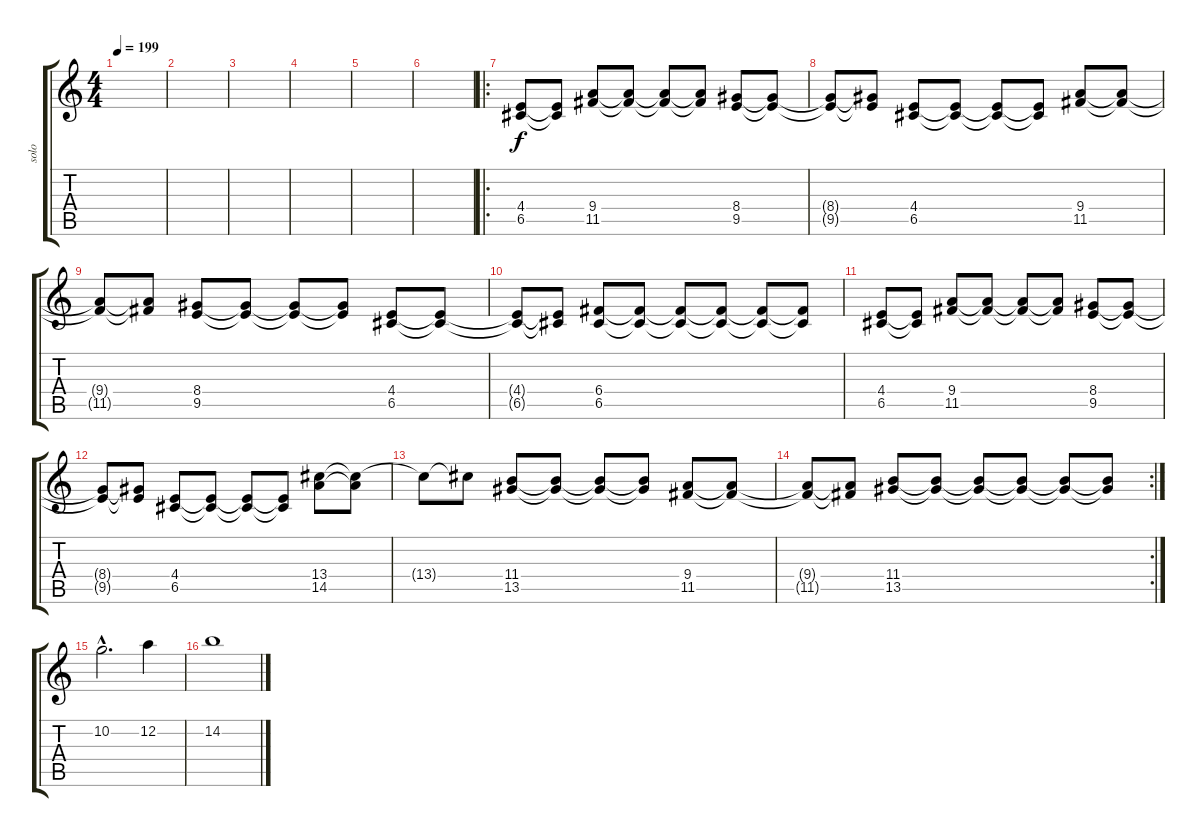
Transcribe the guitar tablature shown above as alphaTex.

\track ("solo" "solo") {instrument distortionguitar}
\staff {score tabs}
\tuning (D4 A3 F3 C3 G2 D2) {hide}
\ts (4 4)
\tempo 199
\clef g2
\ks c
|
|
|
|
|
|
\ro
(4.4 6.5).8 (4.4{t} 6.5{t}).8 (9.4 11.5).8 (9.4{t} 11.5{t}).8 (9.4{t} 11.5{t}).8 (9.4{t} 11.5{t}).8 (8.4 9.5).8 (8.4{t} 9.5{t}).8 |
(8.4{t} 9.5{t}).8 (8.4{t} 9.5{t}).8 (4.4 6.5).8 (4.4{t} 6.5{t}).8 (4.4{t} 6.5{t}).8 (4.4{t} 6.5{t}).8 (9.4 11.5).8 (9.4{t} 11.5{t}).8 |
(9.4{t} 11.5{t}).8 (9.4{t} 11.5{t}).8 (8.4 9.5).8 (8.4{t} 9.5{t}).8 (8.4{t} 9.5{t}).8 (8.4{t} 9.5{t}).8 (4.4 6.5).8 (4.4{t} 6.5{t}).8 |
(4.4{t} 6.5{t}).8 (4.4{t} 6.5{t}).8 (6.4 6.5).8 (6.4{t} 6.5{t}).8 (6.4{t} 6.5{t}).8 (6.4{t} 6.5{t}).8 (6.4{t} 6.5{t}).8 (6.4{t} 6.5{t}).8 |
(4.4 6.5).8 (4.4{t} 6.5{t}).8 (9.4 11.5).8 (9.4{t} 11.5{t}).8 (9.4{t} 11.5{t}).8 (9.4{t} 11.5{t}).8 (8.4 9.5).8 (8.4{t} 9.5{t}).8 |
(8.4{t} 9.5{t}).8 (8.4{t} 9.5{t}).8 (4.4 6.5).8 (4.4{t} 6.5{t}).8 (4.4{t} 6.5{t}).8 (4.4{t} 6.5{t}).8 (13.4 14.5).8 (13.4{t} 14.5{t}).8 |
13.4{t}.8 13.4{t}.8 (11.4 13.5).8 (11.4{t} 13.5{t}).8 (11.4{t} 13.5{t}).8 (11.4{t} 13.5{t}).8 (9.4 11.5).8 (9.4{t} 11.5{t}).8 |
\rc 2
(9.4{t} 11.5{t}).8 (9.4{t} 11.5{t}).8 (11.4 13.5).8 (11.4{t} 13.5{t}).8 (11.4{t} 13.5{t}).8 (11.4{t} 13.5{t}).8 (11.4{t} 13.5{t}).8 (11.4{t} 13.5{t}).8 |
10.2{hac}.2{d} 12.2.4 |
14.2.1
